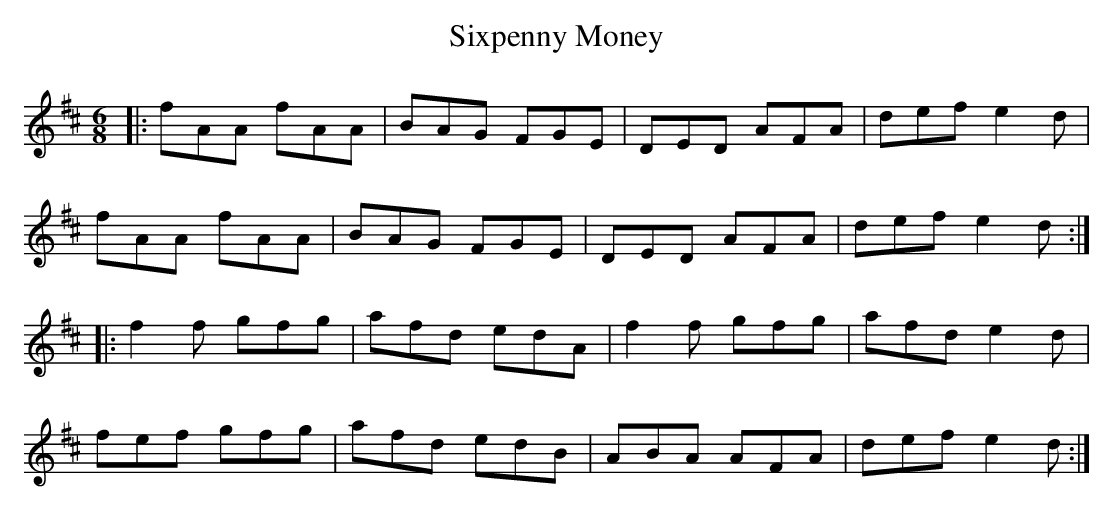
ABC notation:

X:1
T: Sixpenny Money
M: 6/8
L: 1/8
K: Dmaj
|:fAA fAA|BAG FGE|DED AFA|def e2d|
fAA fAA|BAG FGE|DED AFA|def e2 d:|
|:f2f gfg|afd edA|f2f gfg|afd e2 d|
fef gfg|afd edB|ABA AFA|def e2 d:|
